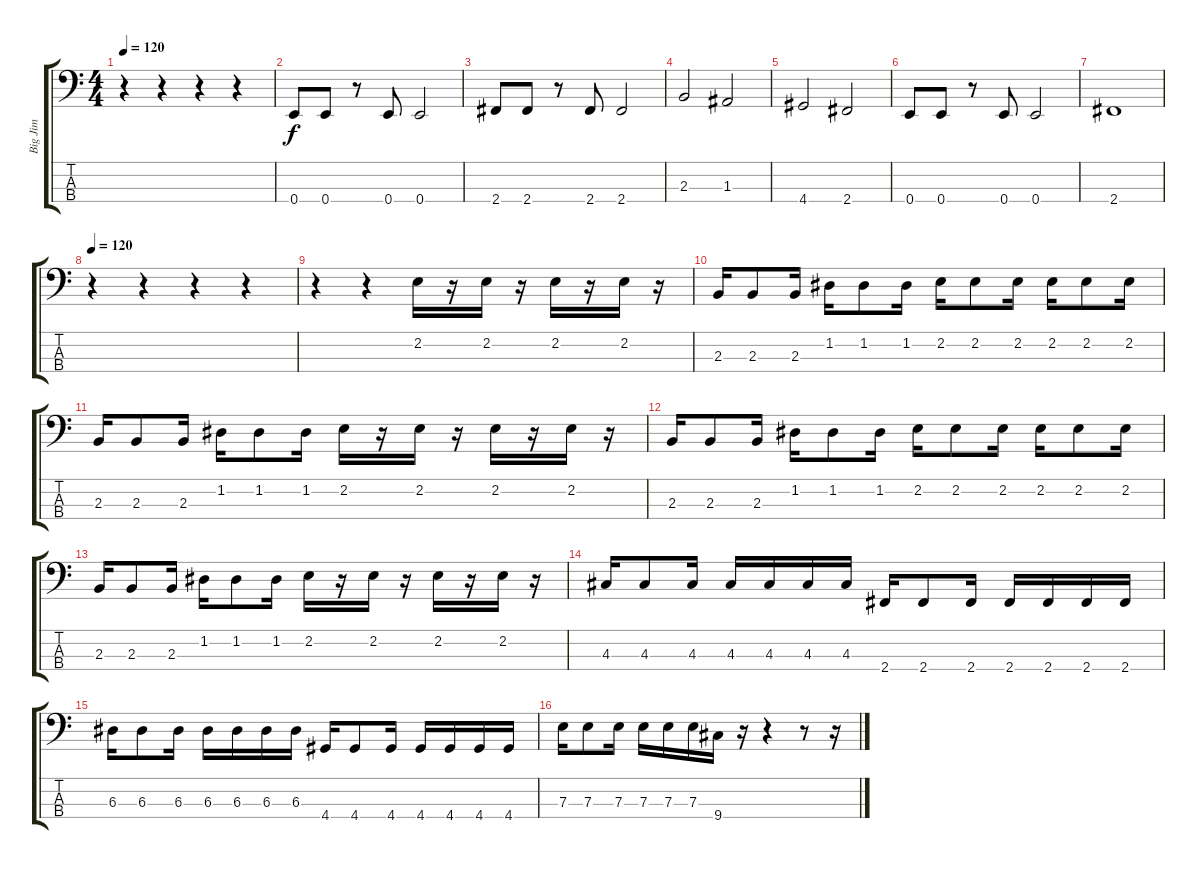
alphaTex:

\track ("Big Jim" "Big Jim") {instrument electricbasspick}
\staff {score tabs}
\tuning (G2 D2 A1 E1) {hide}
\ts (4 4)
\tempo 120
\tempo 140
\tempo 120
\clef f4
\ks c
r.4{dy f instrument electricbasspick} r.4 r.4 r.4 |
0.4.8 0.4.8 r.8 0.4.8 0.4.2 |
2.4.8 2.4.8 r.8 2.4.8 2.4.2 |
2.3.2 1.3.2 |
4.4.2 2.4.2 |
0.4.8 0.4.8 r.8 0.4.8 0.4.2 |
2.4.1 |
\tempo 120
r.4 r.4 r.4 r.4 |
r.4 r.4 2.2.16 r.16 2.2.16 r.16 2.2.16 r.16 2.2.16 r.16 |
2.3.16 2.3.8 2.3.16 1.2.16 1.2.8 1.2.16 2.2.16 2.2.8 2.2.16 2.2.16 2.2.8 2.2.16 |
2.3.16 2.3.8 2.3.16 1.2.16 1.2.8 1.2.16 2.2.16 r.16 2.2.16 r.16 2.2.16 r.16 2.2.16 r.16 |
2.3.16 2.3.8 2.3.16 1.2.16 1.2.8 1.2.16 2.2.16 2.2.8 2.2.16 2.2.16 2.2.8 2.2.16 |
2.3.16 2.3.8 2.3.16 1.2.16 1.2.8 1.2.16 2.2.16 r.16 2.2.16 r.16 2.2.16 r.16 2.2.16 r.16 |
4.3.16 4.3.8 4.3.16 4.3.16 4.3.16 4.3.16 4.3.16 2.4.16 2.4.8 2.4.16 2.4.16 2.4.16 2.4.16 2.4.16 |
6.3.16 6.3.8 6.3.16 6.3.16 6.3.16 6.3.16 6.3.16 4.4.16 4.4.8 4.4.16 4.4.16 4.4.16 4.4.16 4.4.16 |
7.3.16 7.3.8 7.3.16 7.3.16 7.3.16 7.3.16 9.4.16 r.16 r.4 r.8 r.16
